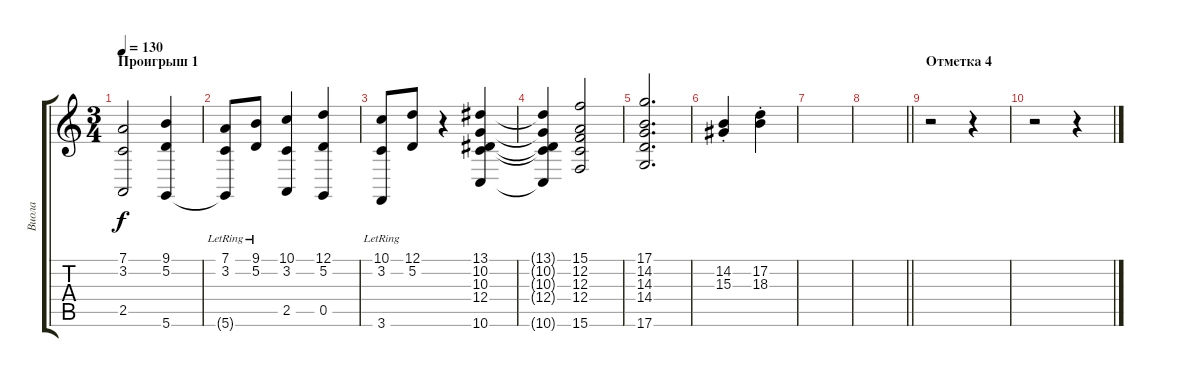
\track ("Виола" "Виола") {instrument violin}
\staff {score tabs}
\tuning (D4 A3 F3 C3 G2 D2) {hide}
\ts (3 4)
\section ("" "Проигрыш 1")
\tempo 130
\clef g2
\ks c
(7.1 3.2 2.5).2{dy f} (9.1 5.2 5.6).4 |
(7.1 3.2{lr} 5.6{t}).8 (9.1 5.2{lr}).8 (10.1 3.2 2.5).4 (12.1 5.2 0.5).4 |
(10.1 3.2 3.6{lr}).8 (12.1 5.2).8 r.4 (13.1 10.2 10.3 12.4 10.6).4 |
(13.1{t} 10.2{t} 10.3{t} 12.4{t} 10.6{t}).4 (15.1 12.2 12.3 12.4 15.6).2 |
(17.1 14.2 14.3 14.4 17.6).2{d} |
(14.2 15.3{st}).4 (17.2{st} 18.3{st}).4 |
|
\barLineRight lightlight
|
\section ("" "Отметка 4")
r.2 r.4 |
r.2 r.4
